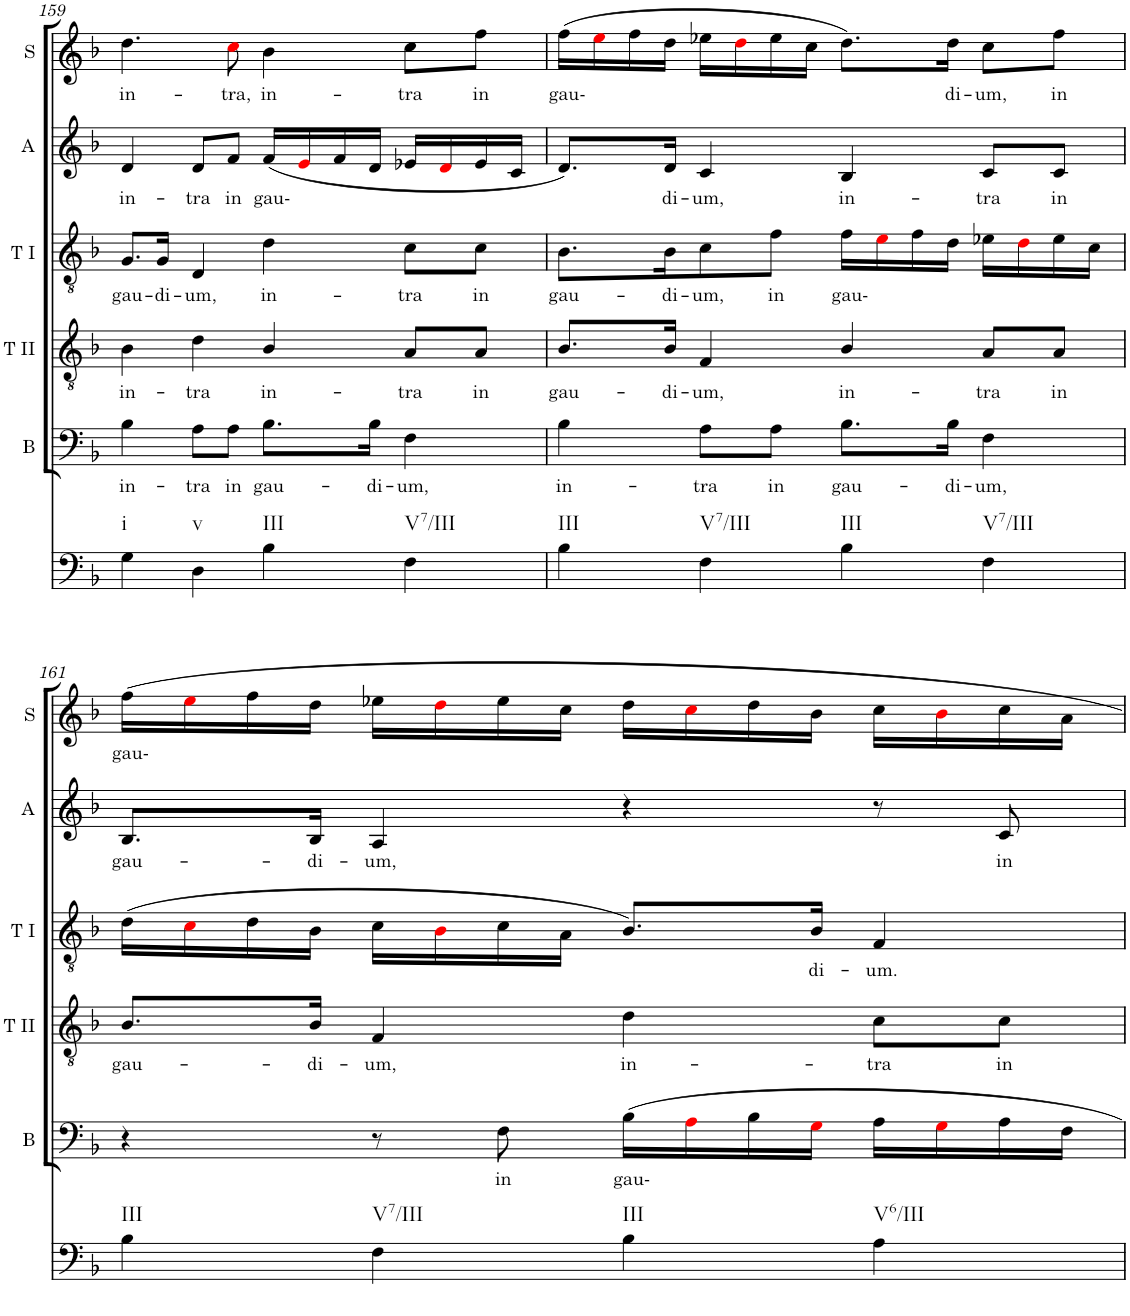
**kern	**kern	**text	**kern	**text	**kern	**text	**kern	**text	**kern	**text
*part6	*part5	*part5	*part4	*part4	*part3	*part3	*part2	*part2	*part1	*part1
*staff6	*staff5	*staff5	*staff4	*staff4	*staff3	*staff3	*staff2	*staff2	*staff1	*staff1
*I"Continuo	*I"Bass	*	*I"Tenor II	*	*I"Tenor I	*	*I"Alto	*	*I"Soprano	*
*	*I'B	*	*I'T II	*	*I'T I	*	*I'A	*	*I'S	*
!!LO:PB:g=z
*clefF4	*clefF4	*	*clefF4	*	*clefF4	*	*clefF4	*	*clefF4	*
*k[b-]	*k[b-]	*	*k[b-]	*	*k[b-]	*	*k[b-]	*	*k[b-]	*
*	*	*	*	*	*	*	*M4/4	*	*M4/4	*
=159	=159	=159	=159	=159	=159	=159	=159	=159	=159	=159
!LO:TX:b:t=i	!	!	!	!	!	!	!	!	!	!
!	!	!LO:LY:b	!	!LO:LY:b	!	!LO:LY:b	!	!LO:LY:b	!	!LO:LY:b
4G\	4B-\	in-	4B-\	in-	8.G/L	gau-	4d/	in-	4.dd\	in-
!	!	!	!	!	!	!LO:LY:b	!	!	!	!
.	.	.	.	.	16G/Jk	di-	.	.	.	.
!LO:TX:b:t=v	!	!	!	!	!	!	!	!	!	!
!	!	!LO:LY:b	!	!LO:LY:b	!	!LO:LY:b	!	!LO:LY:b	!	!
4D\	8A\L	tra	4d\	tra	4D/	um,	8d/L	tra	.	.
!	!	!LO:LY:b	!	!	!	!	!	!LO:LY:b	!	!LO:LY:b
.	8A\J	in	.	.	.	.	8f/J	in	8cci\	tra,
!LO:TX:b:t=III	!	!	!	!	!	!	!	!	!	!
!	!	!LO:LY:b	!	!LO:LY:b	!	!LO:LY:b	!	!LO:LY:b	!	!LO:LY:b
4B-\	8.B-\L	gau-	4B-/	in-	4d\	in-	(16f/LL	gau-	4b-\	in-
.	.	.	.	.	.	.	16ei/	.	.	.
.	.	.	.	.	.	.	16f/	.	.	.
!	!	!LO:LY:b	!	!	!	!	!	!	!	!
.	16B-\Jk	di-	.	.	.	.	16d/JJ	.	.	.
!LO:TX:b:t=V7/III	!	!	!	!	!	!	!	!	!	!
!	!	!LO:LY:b	!	!LO:LY:b	!	!LO:LY:b	!	!	!	!LO:LY:b
4F\	4F\	um,	8A/L	tra	8c\L	tra	16e-X/LL	.	8cc\L	tra
.	.	.	.	.	.	.	16di/	.	.	.
!	!	!	!	!LO:LY:b	!	!LO:LY:b	!	!	!	!LO:LY:b
.	.	.	8A/J	in	8c\J	in	16e-/	.	8ff\J	in
.	.	.	.	.	.	.	16c/JJ	.	.	.
=160	=160	=160	=160	=160	=160	=160	=160	=160	=160	=160
!LO:TX:b:t=III	!	!	!	!	!	!	!	!	!	!
!	!	!LO:LY:b	!	!LO:LY:b	!	!LO:LY:b	!	!	!	!LO:LY:b
4B-\	4B-\	in-	8.B-/L	gau-	8.B-\L	gau-	8.d/L)	.	(16ff\LL	gau-
.	.	.	.	.	.	.	.	.	16eei\	.
.	.	.	.	.	.	.	.	.	16ff\	.
!	!	!	!	!LO:LY:b	!	!LO:LY:b	!	!LO:LY:b	!	!
.	.	.	16B-/Jk	di-	16B-\K	di-	16d/Jk	di-	16dd\JJ	.
!LO:TX:b:t=V7/III	!	!	!	!	!	!	!	!	!	!
!	!	!LO:LY:b	!	!LO:LY:b	!	!LO:LY:b	!	!LO:LY:b	!	!
4F\	8A\L	tra	4F/	um,	8c\	um,	4c/	um,	16ee-X\LL	.
.	.	.	.	.	.	.	.	.	16ddi\	.
!	!	!LO:LY:b	!	!	!	!LO:LY:b	!	!	!	!
.	8A\J	in	.	.	8f\J	in	.	.	16ee-\	.
.	.	.	.	.	.	.	.	.	16cc\JJ	.
!LO:TX:b:t=III	!	!	!	!	!	!	!	!	!	!
!	!	!LO:LY:b	!	!LO:LY:b	!	!LO:LY:b	!	!LO:LY:b	!	!
4B-\	8.B-\L	gau-	4B-/	in-	16f\LL	gau-	4B-/	in-	8.dd\L)	.
.	.	.	.	.	16ei\	.	.	.	.	.
.	.	.	.	.	16f\	.	.	.	.	.
!	!	!LO:LY:b	!	!	!	!	!	!	!	!LO:LY:b
.	16B-\Jk	di-	.	.	16d\JJ	.	.	.	16dd\Jk	di-
!LO:TX:b:t=V7/III	!	!	!	!	!	!	!	!	!	!
!	!	!LO:LY:b	!	!LO:LY:b	!	!	!	!LO:LY:b	!	!LO:LY:b
4F\	4F\	um,	8A/L	tra	16e-X\LL	.	8c/L	tra	8cc\L	um,
.	.	.	.	.	16di\	.	.	.	.	.
!	!	!	!	!LO:LY:b	!	!	!	!LO:LY:b	!	!LO:LY:b
.	.	.	8A/J	in	16e-\	.	8c/J	in	8ff\J	in
.	.	.	.	.	16c\JJ	.	.	.	.	.
!!LO:LB:g=z
=161	=161	=161	=161	=161	=161	=161	=161	=161	=161	=161
!LO:TX:b:t=III	!	!	!	!	!	!	!	!	!	!
!	!	!	!	!LO:LY:b	!	!	!	!LO:LY:b	!	!LO:LY:b
4B-\	4r	.	8.B-/L	gau-	(16d\LL	.	8.B-/L	gau-	16ff\LL	gau-
.	.	.	.	.	16ci\	.	.	.	16eei\	.
.	.	.	.	.	16d\	.	.	.	16ff\	.
!	!	!	!	!LO:LY:b	!	!	!	!LO:LY:b	!	!
.	.	.	16B-/Jk	di-	16B-\JJ	.	16B-/Jk	di-	16dd\JJ	.
!LO:TX:b:t=V7/III	!	!	!	!	!	!	!	!	!	!
!	!	!	!	!LO:LY:b	!	!	!	!LO:LY:b	!	!
4F\	8r	.	4F/	um,	16c\LL	.	4A/	um,	16ee-X\LL	.
.	.	.	.	.	16B-i\	.	.	.	16ddi\	.
!	!	!LO:LY:b	!	!	!	!	!	!	!	!
.	8F\	in	.	.	16c\	.	.	.	16ee-\	.
.	.	.	.	.	16A\JJ	.	.	.	16cc\JJ	.
!LO:TX:b:t=III	!	!	!	!	!	!	!	!	!	!
!	!	!LO:LY:b	!	!LO:LY:b	!	!	!	!	!	!
4B-\	16B-\LL	gau-	4d\	in-	8.B-/L)	.	4r	.	16dd\LL	.
.	16Ai\	.	.	.	.	.	.	.	16cci\	.
.	16B-\	.	.	.	.	.	.	.	16dd\	.
!	!	!	!	!	!	!LO:LY:b	!	!	!	!
.	16Gi\JJ	.	.	.	16B-/Jk	di-	.	.	16b-\JJ	.
!LO:TX:b:t=V6/III	!	!	!	!	!	!	!	!	!	!
!	!	!	!	!LO:LY:b	!	!LO:LY:b	!	!	!	!
4A\	16A\LL	.	8c\L	tra	4F/	um.	8r	.	16cc\LL	.
.	16Gi\	.	.	.	.	.	.	.	16b-i\	.
!	!	!	!	!LO:LY:b	!	!	!	!LO:LY:b	!	!
.	16A\	.	8c\J	in	.	.	8c/	in	16cc\	.
.	16F\JJ	.	.	.	.	.	.	.	16a\JJ	.
=	=	=	=	=	=	=	=	=	=	=
*-	*-	*-	*-	*-	*-	*-	*-	*-	*-	*-
